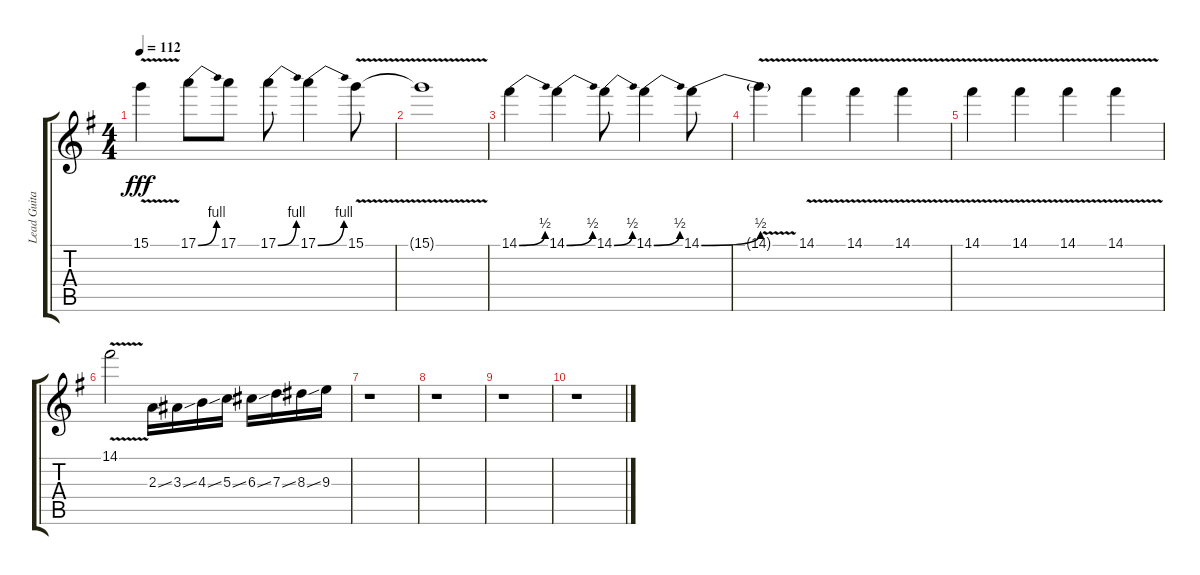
\track ("Lead Guitar" "Lead Guita") {instrument overdrivenguitar}
\staff {score tabs}
\tuning (E4 B3 G3 D3 A2 E2) {hide}
\ts (4 4)
\tempo 112
\clef g2
\ks g
15.1{v t}.4{dy fff} 17.1{be (bend 0 0 60 4)}.8 17.1.8 17.1{be (bend 0 0 60 4)}.8 17.1{be (bend 0 0 60 4)}.4 15.1{v}.8 |
15.1{v t}.1 |
14.1{be (bend 0 0 60 2)}.4 14.1{be (bend 0 0 60 2)}.4 14.1{be (bend 0 0 60 2)}.8 14.1{be (bend 0 0 60 2)}.4 14.1{be (bend 0 0 60 2)}.8 |
14.1{v t}.4 14.1{v}.4 14.1{v}.4 14.1{v}.4 |
14.1{v}.4 14.1{v}.4 14.1{v}.4 14.1{v}.4 |
14.1{v}.2 2.3{ss}.16 3.3{ss}.16 4.3{ss}.16 5.3{ss}.16 6.3{ss}.16 7.3{ss}.16 8.3{ss}.16 9.3.16 |
r.1 |
r.1 |
r.1 |
r.1
